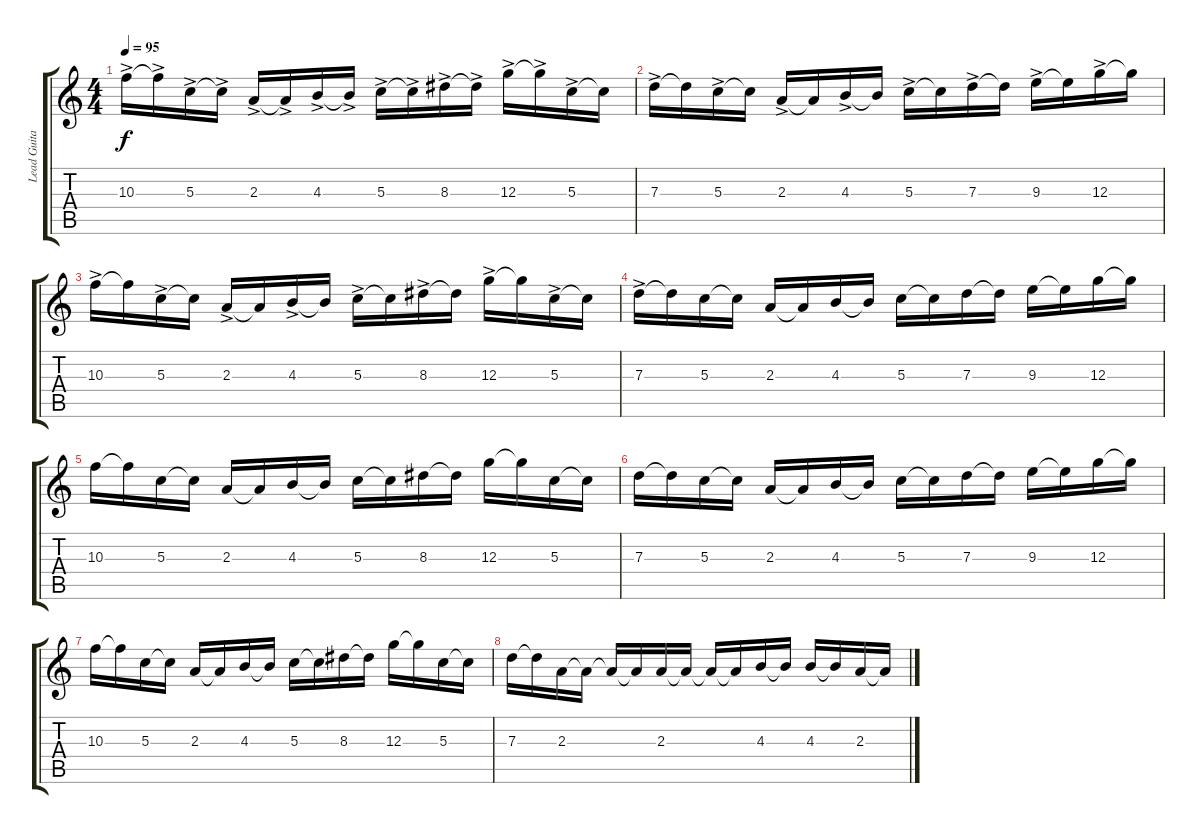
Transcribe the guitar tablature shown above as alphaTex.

\track ("Lead Guitar" "Lead Guita") {instrument distortionguitar}
\staff {score tabs}
\tuning (E4 B3 G3 D3 A2 E2) {hide}
\ts (4 4)
\tempo 95
\clef g2
\ks c
10.3{ac}.16{dy f} 10.3{ac t}.16 5.3{ac}.16 5.3{ac t}.16 2.3{ac}.16 2.3{ac t}.16 4.3{ac}.16 4.3{ac t}.16 5.3{ac}.16 5.3{ac t}.16 8.3{ac}.16 8.3{ac t}.16 12.3{ac}.16 12.3{ac t}.16 5.3{ac}.16 5.3{t}.16 |
7.3{ac}.16 7.3{t}.16 5.3{ac}.16 5.3{t}.16 2.3{ac}.16 2.3{t}.16 4.3{ac}.16 4.3{t}.16 5.3{ac}.16 5.3{t}.16 7.3{ac}.16 7.3{t}.16 9.3{ac}.16 9.3{t}.16 12.3{ac}.16 12.3{t}.16 |
10.3{ac}.16 10.3{t}.16 5.3{ac}.16 5.3{t}.16 2.3{ac}.16 2.3{t}.16 4.3{ac}.16 4.3{t}.16 5.3{ac}.16 5.3{t}.16 8.3{ac}.16 8.3{t}.16 12.3{ac}.16 12.3{t}.16 5.3{ac}.16 5.3{t}.16 |
7.3{ac}.16 7.3{t}.16 5.3.16 5.3{t}.16 2.3.16 2.3{t}.16 4.3.16 4.3{t}.16 5.3.16 5.3{t}.16 7.3.16 7.3{t}.16 9.3.16 9.3{t}.16 12.3.16 12.3{t}.16 |
10.3.16 10.3{t}.16 5.3.16 5.3{t}.16 2.3.16 2.3{t}.16 4.3.16 4.3{t}.16 5.3.16 5.3{t}.16 8.3.16 8.3{t}.16 12.3.16 12.3{t}.16 5.3.16 5.3{t}.16 |
7.3.16 7.3{t}.16 5.3.16 5.3{t}.16 2.3.16 2.3{t}.16 4.3.16 4.3{t}.16 5.3.16 5.3{t}.16 7.3.16 7.3{t}.16 9.3.16 9.3{t}.16 12.3.16 12.3{t}.16 |
10.3.16 10.3{t}.16 5.3.16 5.3{t}.16 2.3.16 2.3{t}.16 4.3.16 4.3{t}.16 5.3.16 5.3{t}.16 8.3.16 8.3{t}.16 12.3.16 12.3{t}.16 5.3.16 5.3{t}.16 |
7.3.16 7.3{t}.16 2.3.16 2.3{t}.16 2.3{t}.16 2.3{t}.16 2.3.16 2.3{t}.16 2.3{t}.16 2.3{t}.16 4.3.16 4.3{t}.16 4.3.16 4.3{t}.16 2.3.16 2.3{t}.16
